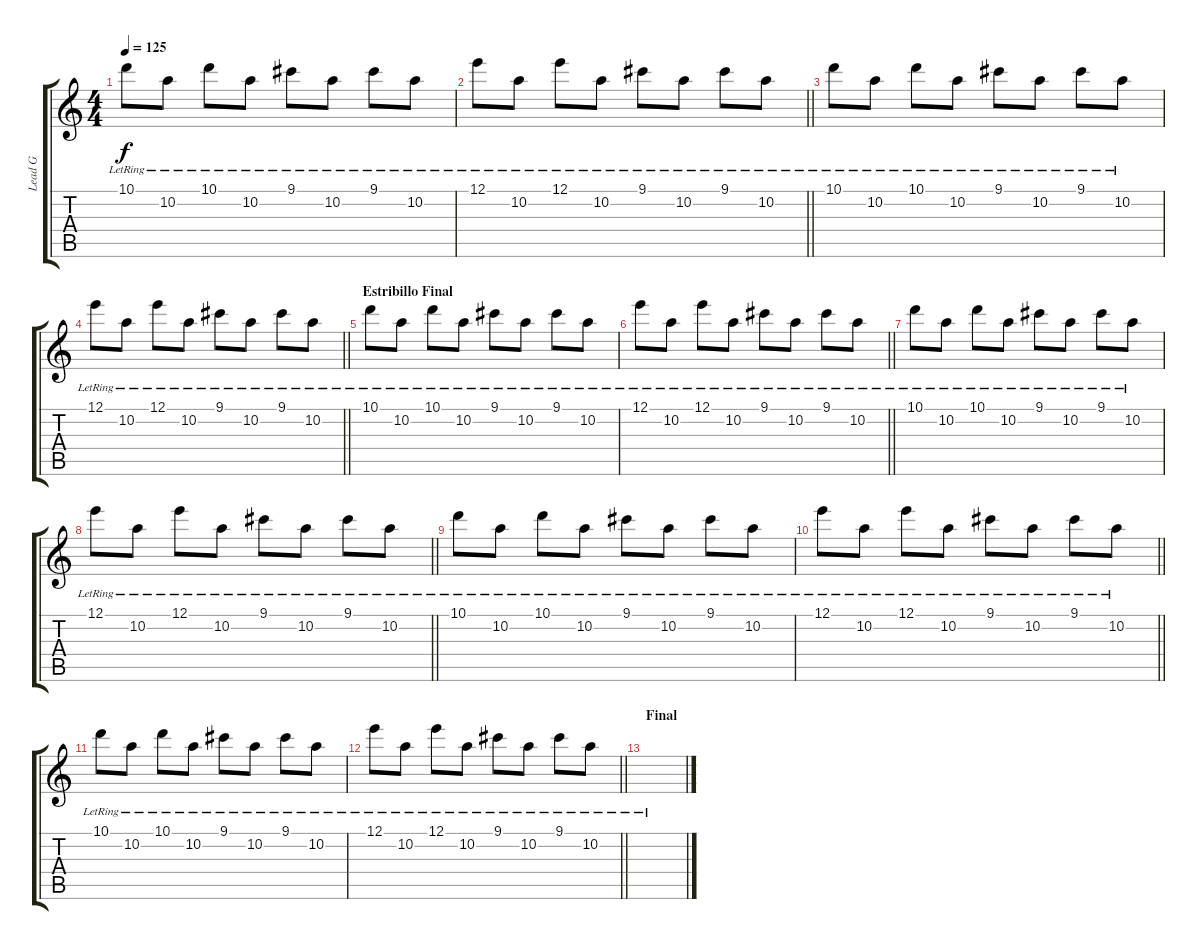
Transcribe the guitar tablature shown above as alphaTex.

\track ("Lead G" "Lead G") {instrument distortionguitar}
\staff {score tabs}
\tuning (E4 B3 G3 D3 A2 E2) {hide}
\ts (4 4)
\tempo 125
\clef g2
\ks c
10.1{lr}.8{dy f} 10.2{lr}.8 10.1{lr}.8 10.2{lr}.8 9.1{lr}.8 10.2{lr}.8 9.1{lr}.8 10.2{lr}.8 |
\barLineRight lightlight
12.1{lr}.8 10.2{lr}.8 12.1{lr}.8 10.2{lr}.8 9.1{lr}.8 10.2{lr}.8 9.1{lr}.8 10.2{lr}.8 |
10.1{lr}.8 10.2{lr}.8 10.1{lr}.8 10.2{lr}.8 9.1{lr}.8 10.2{lr}.8 9.1{lr}.8 10.2{lr}.8 |
\barLineRight lightlight
12.1{lr}.8 10.2{lr}.8 12.1{lr}.8 10.2{lr}.8 9.1{lr}.8 10.2{lr}.8 9.1{lr}.8 10.2{lr}.8 |
\section ("" "Estribillo Final")
10.1{lr}.8 10.2{lr}.8 10.1{lr}.8 10.2{lr}.8 9.1{lr}.8 10.2{lr}.8 9.1{lr}.8 10.2{lr}.8 |
\barLineRight lightlight
12.1{lr}.8 10.2{lr}.8 12.1{lr}.8 10.2{lr}.8 9.1{lr}.8 10.2{lr}.8 9.1{lr}.8 10.2{lr}.8 |
10.1{lr}.8 10.2{lr}.8 10.1{lr}.8 10.2{lr}.8 9.1{lr}.8 10.2{lr}.8 9.1{lr}.8 10.2{lr}.8 |
\barLineRight lightlight
12.1{lr}.8 10.2{lr}.8 12.1{lr}.8 10.2{lr}.8 9.1{lr}.8 10.2{lr}.8 9.1{lr}.8 10.2{lr}.8 |
10.1{lr}.8 10.2{lr}.8 10.1{lr}.8 10.2{lr}.8 9.1{lr}.8 10.2{lr}.8 9.1{lr}.8 10.2{lr}.8 |
\barLineRight lightlight
12.1{lr}.8 10.2{lr}.8 12.1{lr}.8 10.2{lr}.8 9.1{lr}.8 10.2{lr}.8 9.1{lr}.8 10.2{lr}.8 |
10.1{lr}.8 10.2{lr}.8 10.1{lr}.8 10.2{lr}.8 9.1{lr}.8 10.2{lr}.8 9.1{lr}.8 10.2{lr}.8 |
\barLineRight lightlight
12.1{lr}.8 10.2{lr}.8 12.1{lr}.8 10.2{lr}.8 9.1{lr}.8 10.2{lr}.8 9.1{lr}.8 10.2{lr}.8 |
\section ("" "Final")
